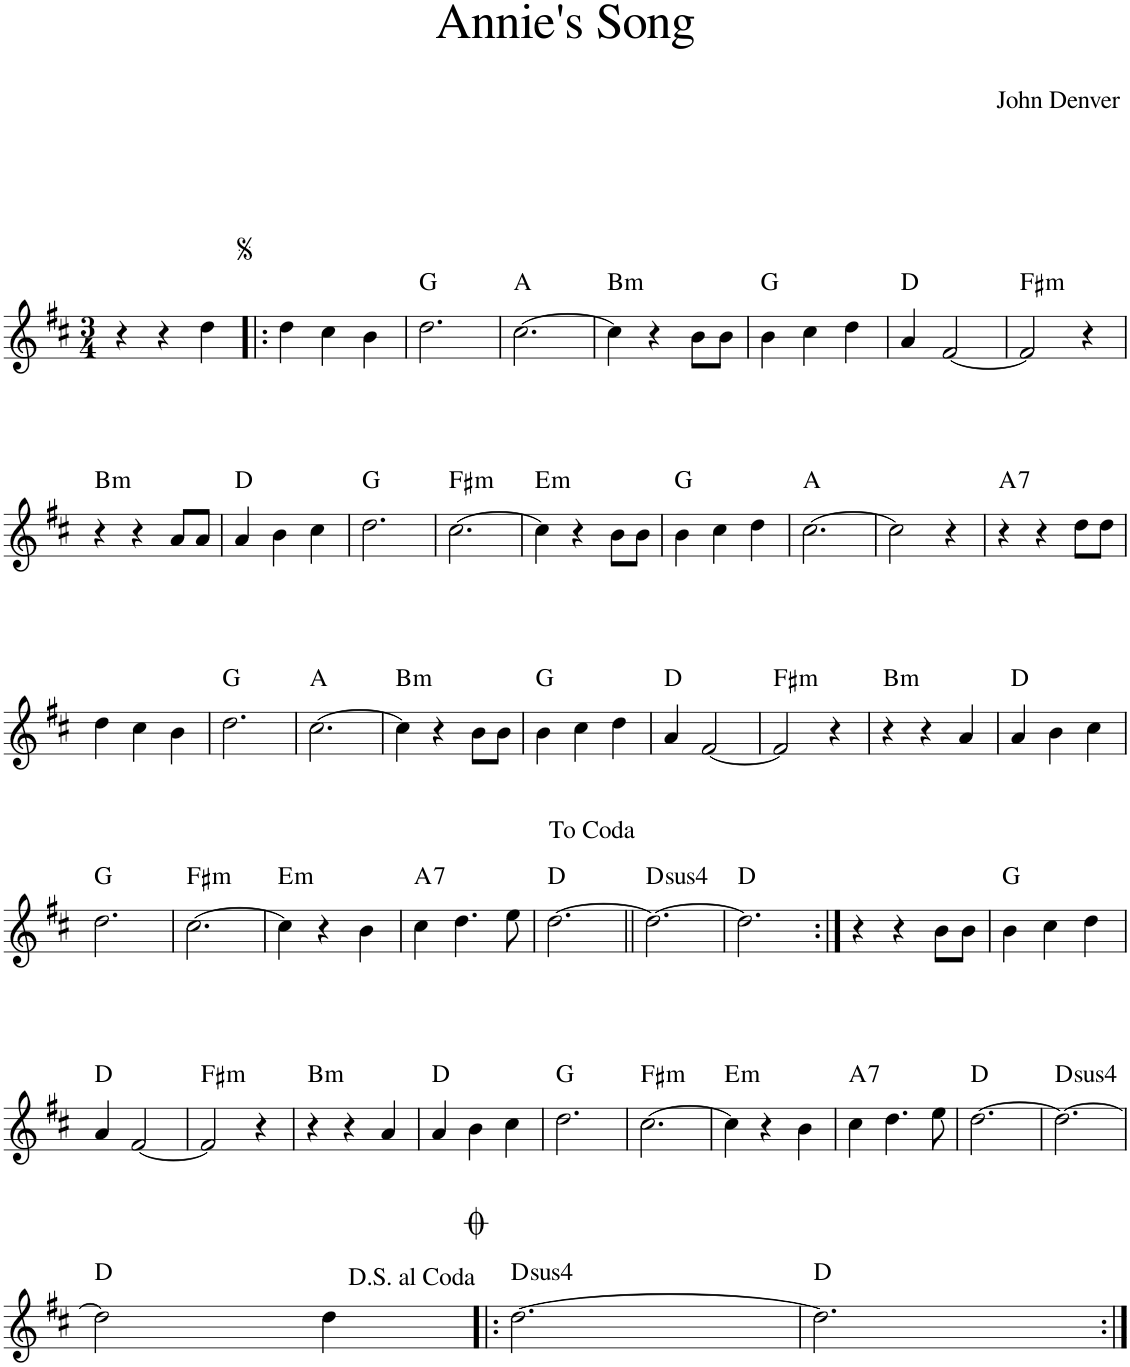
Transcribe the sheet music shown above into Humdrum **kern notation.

**kern	**harte
*part1	*part1
*staff1	*
*I"Piano	*
*I'Pno.	*
*clefG2	*
*k[f#c#]	*
*M3/4	*
=1	=1
4r	.
4r	.
4dd\	.
=2!|:	=2!|:
4dd\	.
4cc#\	.
4b\	.
=3	=3
2.dd\	G:maj
=4	=4
[2.cc#\	A:maj
=5	=5
!	!LO:H:kt=m
4cc#\]	B:min
4r	.
8b\L	.
8b\J	.
=6	=6
4b\	G:maj
4cc#\	.
4dd\	.
=7	=7
4a/	D:maj
[2f#/	.
=8	=8
!	!LO:H:kt=m
2f#/]	F#:min
4r	.
!!LO:LB:g=z
=9	=9
!	!LO:H:kt=m
4r	B:min
4r	.
8a/L	.
8a/J	.
=10	=10
4a/	D:maj
4b\	.
4cc#\	.
=11	=11
2.dd\	G:maj
=12	=12
!	!LO:H:kt=m
[2.cc#\	F#:min
=13	=13
!	!LO:H:kt=m
4cc#\]	E:min
4r	.
8b\L	.
8b\J	.
=14	=14
4b\	G:maj
4cc#\	.
4dd\	.
=15	=15
[2.cc#\	A:maj
=16	=16
2cc#\]	.
4r	.
=17	=17
!	!LO:H:kt=7
4r	A:7
4r	.
8dd\L	.
8dd\J	.
!!LO:LB:g=z
=18	=18
4dd\	.
4cc#\	.
4b\	.
=19	=19
2.dd\	G:maj
=20	=20
[2.cc#\	A:maj
=21	=21
!	!LO:H:kt=m
4cc#\]	B:min
4r	.
8b\L	.
8b\J	.
=22	=22
4b\	G:maj
4cc#\	.
4dd\	.
=23	=23
4a/	D:maj
[2f#/	.
=24	=24
!	!LO:H:kt=m
2f#/]	F#:min
4r	.
=25	=25
!	!LO:H:kt=m
4r	B:min
4r	.
4a/	.
=26	=26
4a/	D:maj
4b\	.
4cc#\	.
!!LO:LB:g=z
=27	=27
2.dd\	G:maj
=28	=28
!	!LO:H:kt=m
[2.cc#\	F#:min
=29	=29
!	!LO:H:kt=m
4cc#\]	E:min
4r	.
4b\	.
=30	=30
!	!LO:H:kt=7
4cc#\	A:7
4.dd\	.
8ee\	.
=31	=31
[2.dd\	D:maj
=32||	=32||
!	!LO:H:kt=4
2.dd\_	D:sus4
=33	=33
2.dd\]	D:maj
=34:|!	=34:|!
4r	.
4r	.
8b\L	.
8b\J	.
=35	=35
4b\	G:maj
4cc#\	.
4dd\	.
!!LO:LB:g=z
=36	=36
4a/	D:maj
[2f#/	.
=37	=37
!	!LO:H:kt=m
2f#/]	F#:min
4r	.
=38	=38
!	!LO:H:kt=m
4r	B:min
4r	.
4a/	.
=39	=39
4a/	D:maj
4b\	.
4cc#\	.
=40	=40
2.dd\	G:maj
=41	=41
!	!LO:H:kt=m
[2.cc#\	F#:min
=42	=42
!	!LO:H:kt=m
4cc#\]	E:min
4r	.
4b\	.
=43	=43
!	!LO:H:kt=7
4cc#\	A:7
4.dd\	.
8ee\	.
=44	=44
[2.dd\	D:maj
=45	=45
!	!LO:H:kt=4
2.dd\_	D:sus4
!!LO:LB:g=z
=46	=46
2dd\]	D:maj
4dd\	.
=47!|:	=47!|:
!	!LO:H:kt=4
[2.dd\	D:sus4
=48	=48
2.dd\]	D:maj
=:|!	=:|!
*-	*-
